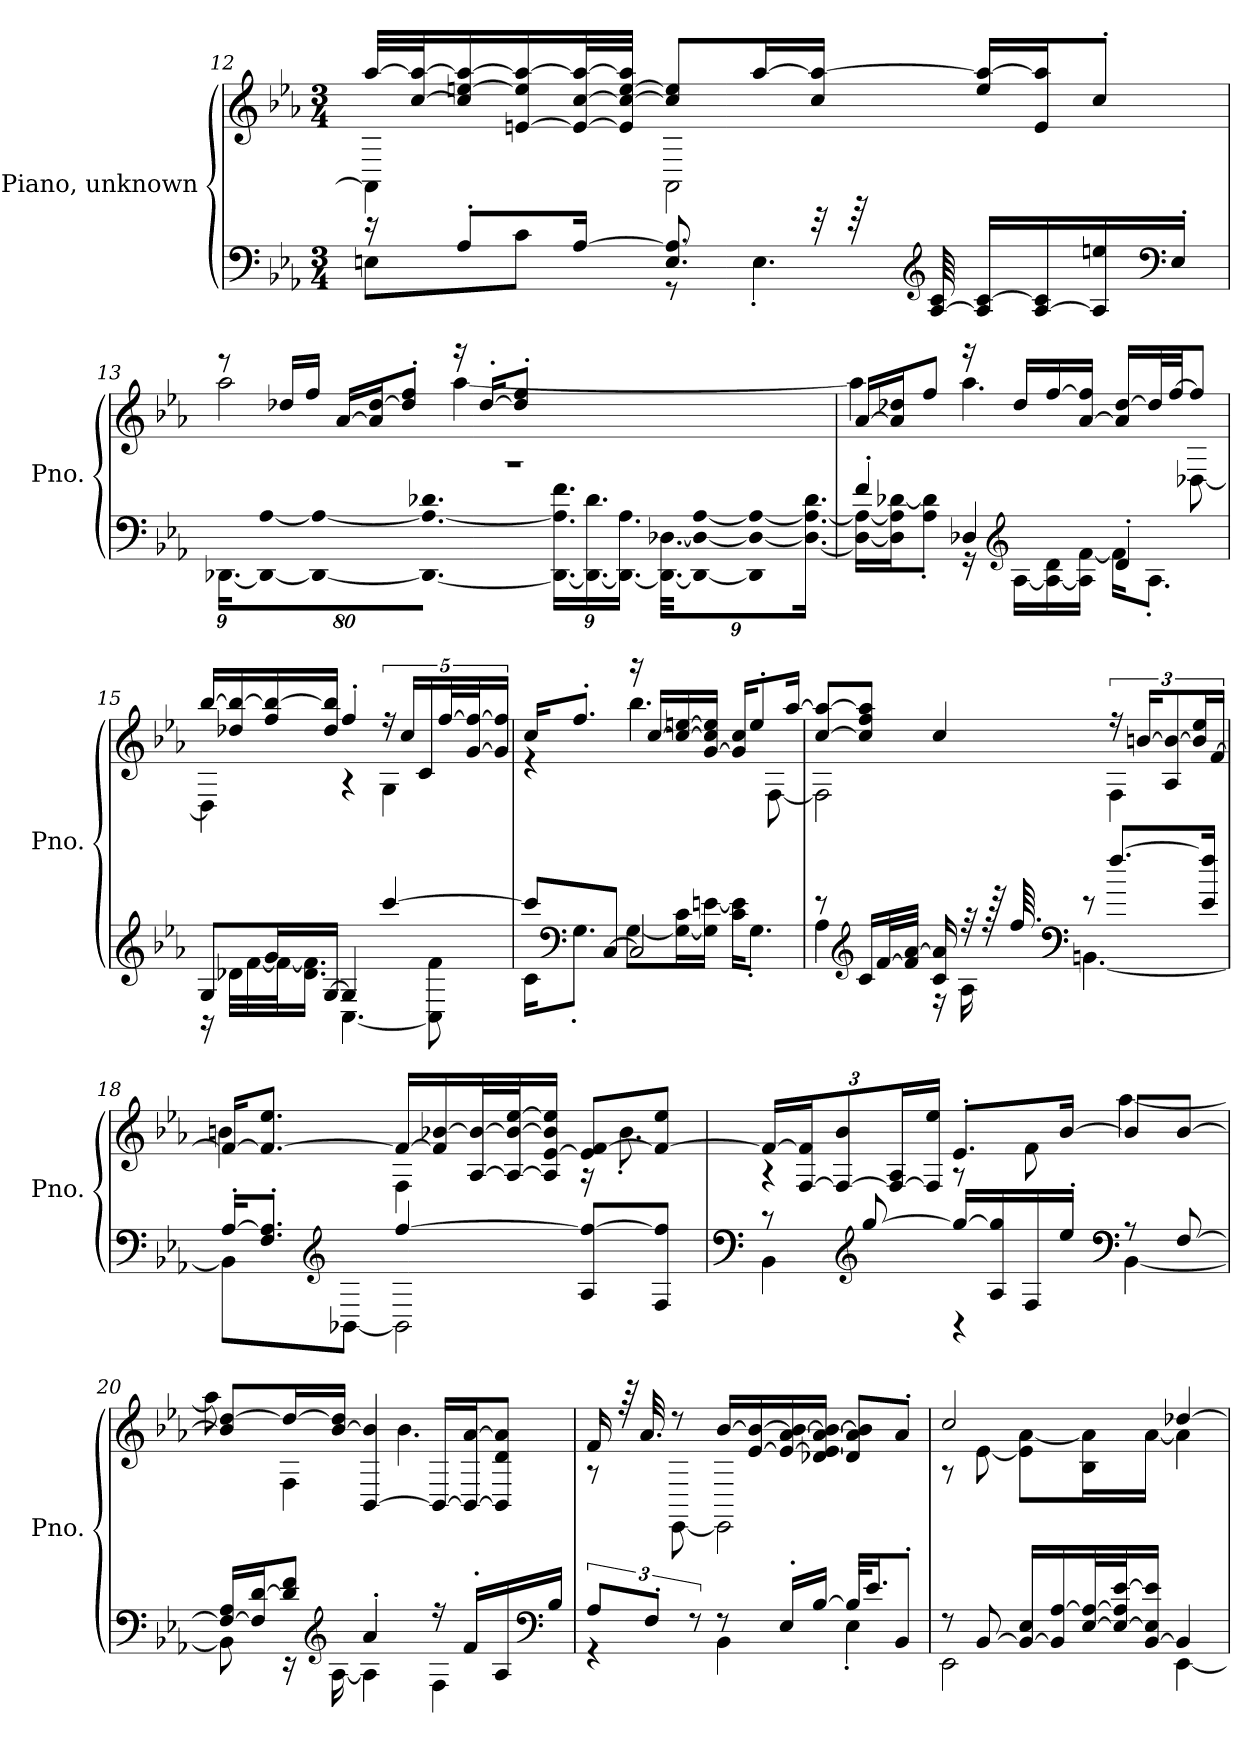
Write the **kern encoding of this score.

**kern	**kern
*part1	*part1
*staff2	*staff1
*I"Piano, unknown	*
*I'Pno.	*
!!LO:PB:g=z
*clefF4	*clefG2
*k[b-e-a-]	*k[b-e-a-]
*M3/4	*M3/4
=12	=12
*^	*^
16r	8En\L	[32aa-/LLL	4AA-\]
.	.	[32cc/ 32aa-/_J	.
8A-'/L	.	16cc/] [16een/ 16aa-/_	.
.	8c\J	[16en/ 16ee/] 16aa-/_	.
[16A-/Jk	.	32e/_ [32cc/ 32aa-/_L	.
.	.	32e/] 32cc/_ [32ee/ 32aa-/]JJJ	.
8.E/ 8.A-/]	8r	8cc/] 8ee/]L	2AA-\
.	4.E'\	[16aa-/L	.
32r	.	16cc/ 16aa-/_JJ	.
64r	.	.	.
*clefG2	*	*	*
[64A-/ 64c/	.	.	.
16A-/] [16c/LL	.	16ee/ 16aa-/_LL	.
[16A-/ 16c/]	.	16e/ 16aa-/]J	.
16A-/] 16een/	.	8cc'/J	.
*clefF4	*	*	*
16E'/JJ	.	.	.
!!LO:LB:g=z	!!
=13	=13	=13	=13
*	*Xbrackettup	*	*
2.r	[18.DD-X\KL	8r	2aa-\
!	!LO:N:vis=8	!	!
.	640%71DD-\_ [640%71A-\	.	.
.	.	16dd-X/LL	.
.	.	16ff/JJ	.
!	!LO:N:vis=64	!	!
.	640%9DD-\_ 640%9A-\_KLL	.	.
.	36.DD-\_ 36.A-\_ 36.d-X\JJJ	.	.
.	18.DD-\_ 18.A-\] 18.f\LL	[16a-/LL	.
.	.	16a-/] [16dd-/J	.
.	18.DD-\_ 18.d-\	.	.
.	.	8dd-/]' 8ff/'J	.
.	18.DD-\_ 18.A-\JJ	.	.
.	36.DD-\_ [36.D-X\KKL	16r	[4aa-\
!	!LO:N:vis=8	!	!
.	640%71DD-\_ 640%71D-\_ [640%71A-\	.	.
.	.	[16dd-'/KL	.
.	.	8dd-/]' 8ff/'J	.
!	!LO:N:vis=64	!	!
.	640%9DD-\] 640%9D-\_ 640%9A-\_KKL	.	.
.	18.D-\_ 18.A-\_ 18.d-\JJ	.	.
=14	=14	=14	=14
4f'/	16D-\_ 16A-\_LL	[16a-/LL	4aa-\]
.	16D-\] 16A-\] [16d-X\J	16a-/] 16dd-X/J	.
.	8A-\' 8d-\]'J	8ff/J	.
4D-X/	16r	16r	4.aa-\
*clefG2	*	*	*
.	[16A-\LL	16dd-/LL	.
.	16A-\_ 16d-\	[16ff/	.
.	16A-\] [16f\JJ	[16a-/ 16ff/]JJ	.
4d-'/	16f\KL]	16a-/] [16dd-/LL	.
.	8.A-'\J	32dd-/L]	.
.	.	[32ff/JJ	.
.	.	8ff/J]	[8D-X\
!!LO:LB:g=z	!!
=15	=15	=15	=15
8G/L	16r	[16bb-/LL	4D-\]
.	32d-X\LLL	16dd-X/ 16bb-/_	.
.	[32f\	.	.
16g/L	32f\J_	16ff/ 16bb-/_	.
.	16.d-\ 16.f\]JJ	.	.
[16G/JJ	.	16dd-/ 16bb-/]JJ	.
4G/]	[4.C\	4ff'/	4r
[4ccc/	.	20r	4G\
.	.	20cc/LL	.
.	.	20c/	.
.	8C\] 8f\	.	.
.	.	[40ff/L	.
.	.	[40g/ 40ff/_J	.
.	.	20g/] 20ff/]JJ	.
=16	=16	=16	=16
8ccc/L]	16c\KL	16cc/KL	4r
*clefF4	*	*	*
.	8.G'\J	8.ff'/J	.
[8C/J	.	.	.
2C/]	[8G\L	16r	4.bb-\
.	.	[16cc/LL	.
.	16G\_ 16c\L	16cc/_ [16een/	.
.	16G\] [16en\JJ	[16g/ 16cc/] 16ee/]JJ	.
.	16c\ 16e\]KL	16g/] 16cc/KL	.
.	8.G'\J	8ee'/	.
.	.	.	[8F\
.	.	[16aa-/Jk	.
!!LO:LB:g=z	!!
=17	=17	=17	=17
8r	4A-\	[8cc/ 8aa-/_L	2F\]
*clefG2	*	*	*
16c/LL	.	8cc/] 8ff/ 8aa-/]J	.
[32f/L	.	.	.
32f/] [32a-/JJJ	.	.	.
16c/ 16a-/]	16r	4cc/	.
32r	16A-\	.	.
128r	.	.	.
64.ff/	.	.	.
*clefF4	*	*	*
8r	[4.BBn\	.	.
[8.ff/L	.	24r	4F\
.	.	[24bn/KL	.
.	.	12A-/ 12b/_	.
.	.	24b/] 24ee-/L	.
16e-/ 16ff/]Jk	.	.	.
.	.	[24f/JJ	.
=18	=18	=18	=18
[16A-'/KL	8BB\L]	16f/KL_	4bn\
8.F/' 8.A-/]'J	.	8.f/_ 8.ee-/J	.
*clefG2	*	*	*
.	[8BB-X\J	.	.
[4ff/	2BB-\]	16f/LL_	4F\
.	.	16f/] [16b-X/	.
.	.	[32A-/ 32b-/_L	.
.	.	32A-/_ 32b-/_ [32ee-/J	.
.	.	16A-/] [16e-/ 16b-/] 16ee-/]JJ	.
8A-/ 8ff/_L	.	8e-/] [8f/L	16r
.	.	.	8.b-'\
8F/ 8ff/]J	.	8f/_ 8ee-/J	.
!!LO:LB:g=z	!!
=19	=19	=19	=19
*clefF4	*	*	*
*	*	*Xbrackettup	*
8r	4BB-\	24f/LL_	4r
.	.	[24F/ 24f/]J	.
.	.	12F/_ 12b-/	.
*clefG2	*	*	*
[8gg/	.	.	.
.	.	24F/_ 24A-/L	.
.	.	24F/] 24ee-/JJ	.
16gg/LL_	4r	8.e-'/L	8r
16A-/ 16gg/]	.	.	.
16F/	.	.	8f\
16ee-'/JJ	.	[16b-/Jk	.
*clefF4	*	*	*
8r	[4BB-\	8b-/L]	[4aa-\
[8F/	.	[8b-/J	.
=20	=20	=20	=20
16F/_ 16A-/LL	8BB-\]	8b-/] [8dd/L	8aa-\]
16F/] [16d/J	.	.	.
8d/] 8f/J	16r	16dd/L_	4F\
*clefG2	*	*	*
.	[16A-\	[16b-/ 16dd/]JJ	.
4a-'/	4A-\]	[4BB-/ 4b-/]	.
.	.	.	4.b-\
16r	4F\	16BB-/LL_	.
16f'/LL	.	16BB-/_ [16a-/J	.
16A-/	.	8BB-/] 8d/ 8a-/]J	.
*clefF4	*	*	*
16B-/JJ	.	.	.
!!LO:LB:g=z	!!
=21	=21	=21	=21
*brackettup	*	*	*
12A-/L	4r	16f/	8r
.	.	64r	.
.	.	32.a-/	.
12F'/J	.	.	.
.	.	8r	[8EE-\
12r	.	.	.
8r	4BB-\	[16b-/LL	2EE-\]
.	.	[16e-/ 16b-/_	.
16E-'/LL	.	16e-/_ [16a-/ 16b-/_	.
[16B-/JJ	.	[16d-X/ 16e-/] 16a-/_ 16b-/_JJ	.
32B-/KLL]	4E-'\	8d-/] 8a-/] 8b-/]L	.
16.e-/J	.	.	.
8BB-'/J	.	8a-'/J	.
=22	=22	=22	=22
8r	2EE-\	2cc/	8r
[8BB-/	.	.	[8e-\
16BB-/_ 16E-/LL	.	.	8e-\] [8a-\L
16BB-/] [16A-/	.	.	.
[32E-/ 32A-/_L	.	.	16B-\ 16a-\]L
32E-/_ 32A-/] [32e-/J	.	.	.
[16BB-/ 16E-/] 16e-/]JJ	.	.	[16a-\JJ
4BB-/]	[4EE-\	[4dd-X/	4a-\]
*v	*v	*	*
*	*v	*v
=	=
*-	*-
